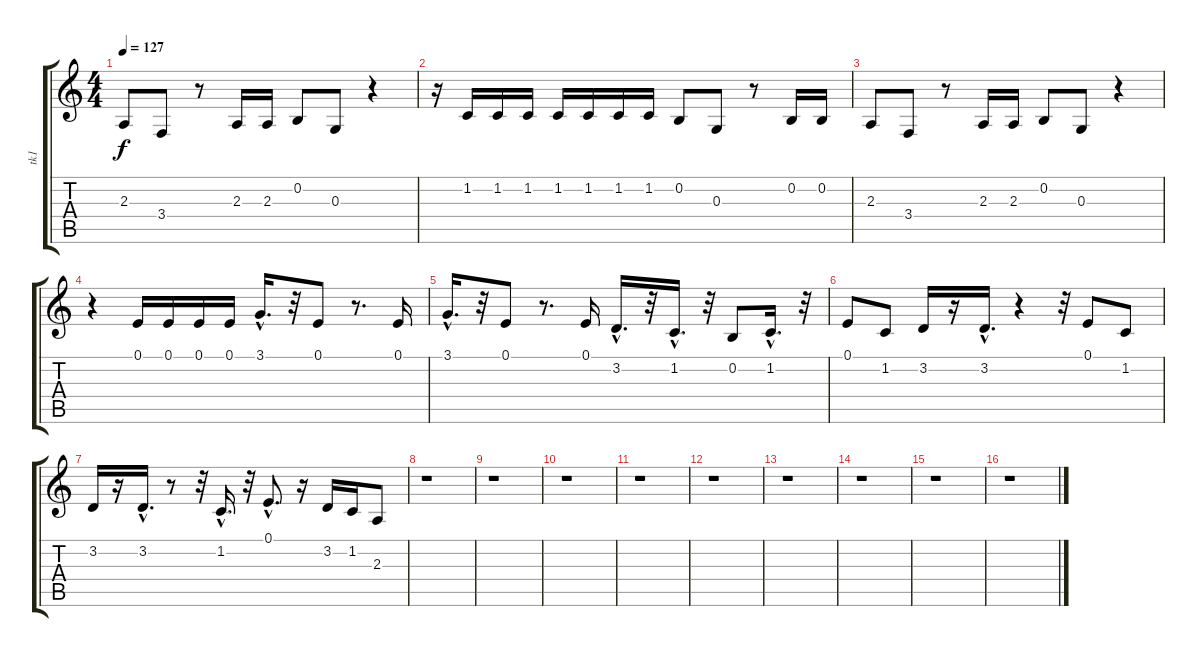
\track ("tk1" "tk1") {instrument altosax}
\staff {score tabs}
\tuning (E4 B3 G3 D3 A2 E2) {hide}
\ts (4 4)
\tempo 127
\clef g2
\ks c
2.3.8{dy f} 3.4.8 r.8 2.3.16 2.3.16 0.2.8 0.3.8 r.4 |
r.16 1.2.16 1.2.16 1.2.16 1.2.16 1.2.16 1.2.16 1.2.16 0.2.8 0.3.8 r.8 0.2.16 0.2.16 |
2.3.8 3.4.8 r.8 2.3.16 2.3.16 0.2.8 0.3.8 r.4 |
r.4 0.1.16 0.1.16 0.1.16 0.1.16 3.1{hac}.16{d} r.32 0.1.8 r.8{d} 0.1.16 |
3.1{hac}.16{d} r.32 0.1.8 r.8{d} 0.1.16 3.2{hac}.16{d} r.32 1.2{hac}.16{d} r.32 0.2.8 1.2{hac}.16{d} r.32 |
0.1.8 1.2.8 3.2.16 r.16 3.2{hac}.16{d} r.4 r.32 0.1.8 1.2.8 |
3.2.16 r.16 3.2{hac}.16{d} r.8 r.32 1.2{hac}.16{d} r.32 0.1{hac}.8{d} r.16 3.2.16 1.2.16 2.3.8 |
r.1 |
r.1 |
r.1 |
r.1 |
r.1 |
r.1 |
r.1 |
r.1 |
r.1
